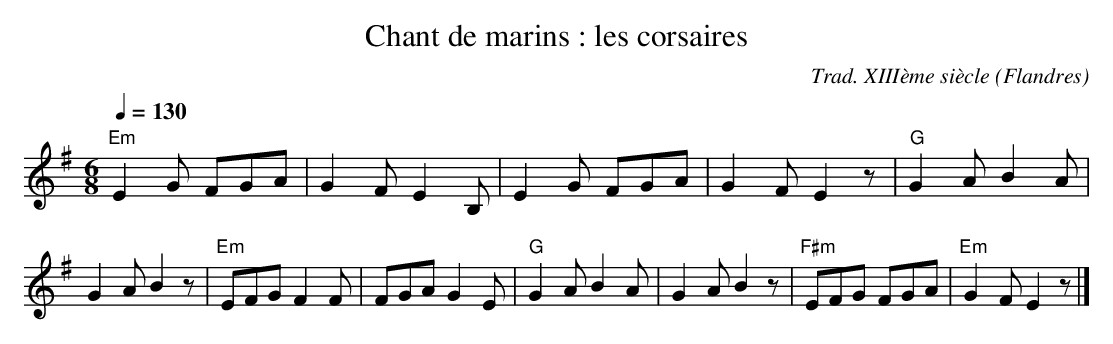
X:1
T:Chant de marins : les corsaires
C:Trad. XIIIème siècle
O:Flandres
M:6/8
L:1/8
Q:1/4=130
K:Em
"Em"E2 G FGA | G2 F E2 B, | E2 G FGA |\
G2 F E2 z | "G"G2 A B2 A | G2 A B2 z |\
"Em"EFG F2 F | FGA G2 E | "G"G2 A B2 A |\
G2 A B2 z | "F#m"EFG FGA | "Em"G2 F E2 z |]
